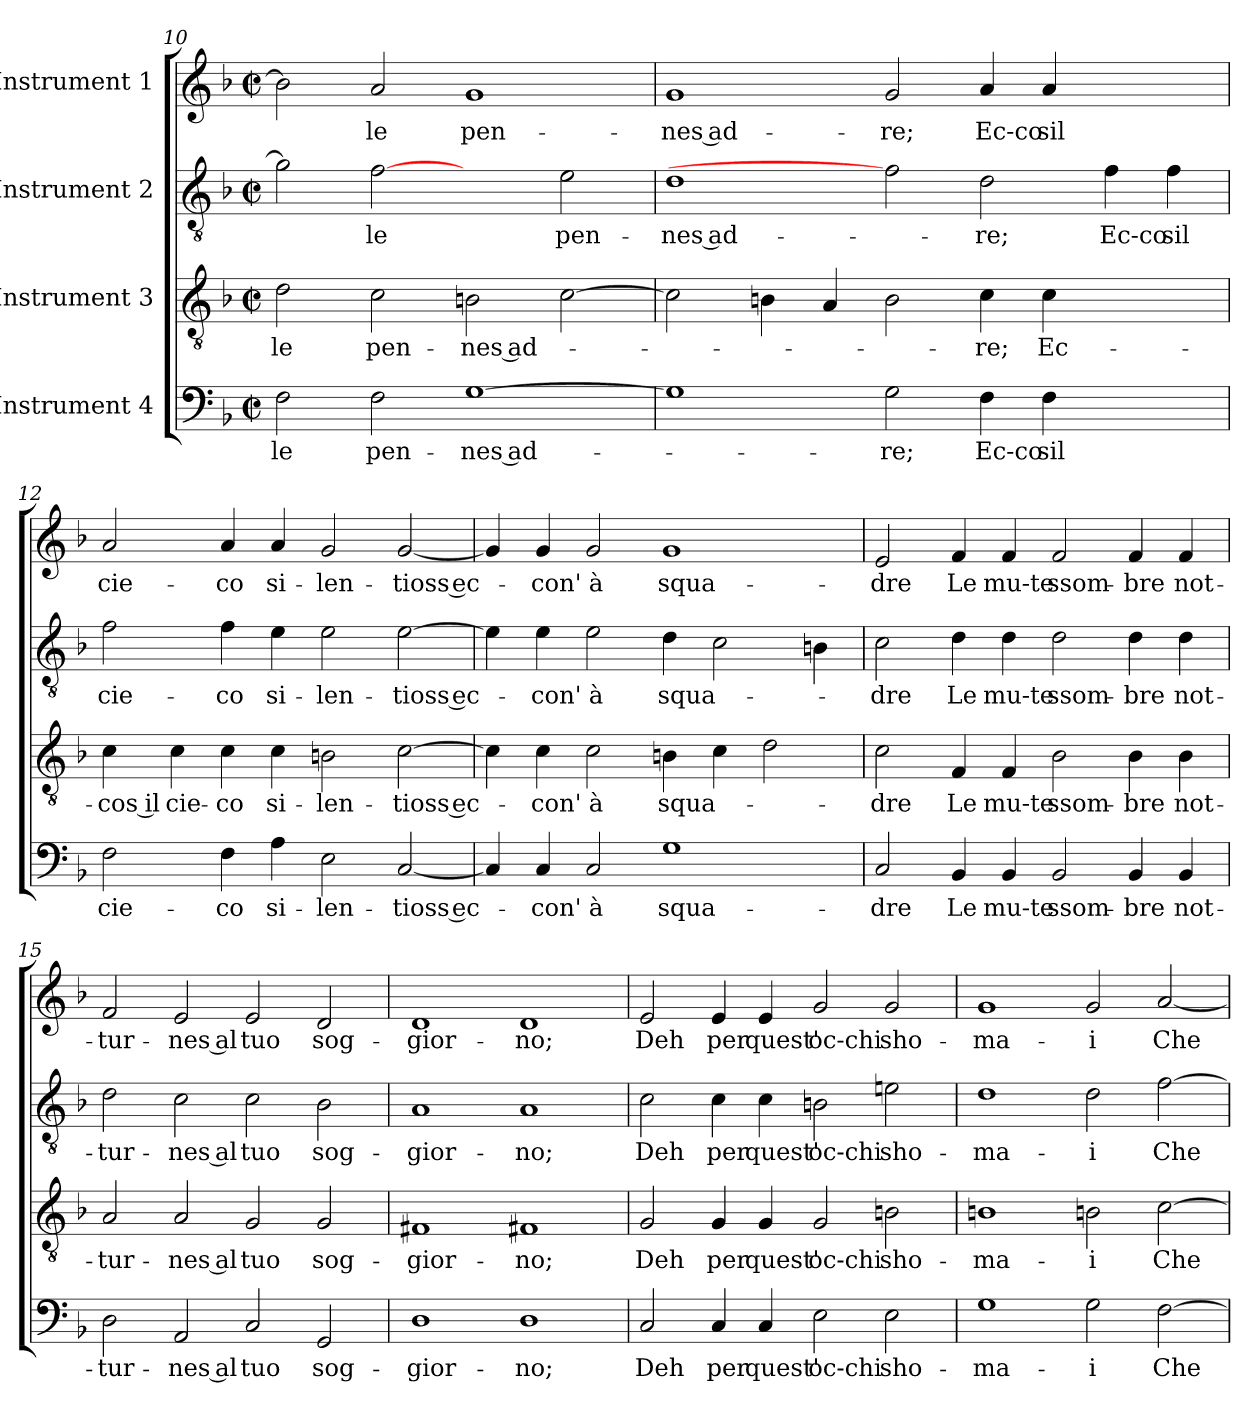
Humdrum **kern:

**kern	**text	**kern	**text	**kern	**text	**kern	**text
*part4	*part4	*part3	*part3	*part2	*part2	*part1	*part1
*staff4	*staff4	*staff3	*staff3	*staff2	*staff2	*staff1	*staff1
*I"Instrument 4	*	*I"Instrument 3	*	*I"Instrument 2	*	*I"Instrument 1	*
*clefF4	*	*clefGv2	*	*clefGv2	*	*clefG2	*
*k[b-]	*	*k[b-]	*	*k[b-]	*	*k[b-]	*
*F:	*	*F:	*	*F:	*	*F:	*
*M2/2	*	*M2/2	*	*M2/2	*	*M2/2	*
*met(c|)	*	*met(c|)	*	*met(c|)	*	*met(c|)	*
=10	=10	=10	=10	=10	=10	=10	=10
!	!LO:LY:b:cj	!	!LO:LY:b:cj	!	!	!	!
2F\	-le	2d\	-le	2g\]	.	2b-\]	.
!	!LO:LY:b:cj	!	!LO:LY:b:cj	!	!LO:LY:b:cj	!	!LO:LY:b:cj
2F\	pen-	2c\	pen-	[2f	-le	2a/	-le
!	!LO:LY:b:rj	!	!LO:LY:b:rj	!	!	!	!LO:LY:b:cj
[>1G	-nes ad-	2Bn\	-nes ad-	2ryy	.	1g	pen-
!	!	!	!	!	!LO:LY:b:cj	!	!
.	.	[>2c\	.	2e\	pen-	.	.
=11	=11	=11	=11	=11	=11	=11	=11
!	!	!	!	!	!LO:LY:b:rj	!	!LO:LY:b:rj
1G]	.	2c\]	.	1d	-nes ad-	1g	-nes ad-
.	.	4Bn\	.	.	.	.	.
.	.	4A/	.	.	.	.	.
!	!LO:LY:b:cj	!	!	!	!	!	!LO:LY:b:cj
2G\	-re;	2B\	.	2f]	.	2g/	-re;
!	!LO:LY:b	!	!LO:LY:b:cj	!	!LO:LY:b:cj	!	!LO:LY:b
4F\	Ec-co	4c\	-re;	2d\	-re;	4a/	Ec-co
!	!LO:LY:b	!	!LO:LY:b:cj	!	!	!	!LO:LY:b
4F\	sil	4c\	Ec-	.	.	4a/	sil
!	!	!	!	!	!LO:LY:b	!	!
2ryy	.	2ryy	.	4f\	Ec-co	2ryy	.
!	!	!	!	!	!LO:LY:b	!	!
.	.	.	.	4f\	sil	.	.
=12	=12	=12	=12	=12	=12	=12	=12
!	!LO:LY:b:cj	!	!LO:LY:b:rj	!	!LO:LY:b:cj	!	!LO:LY:b:cj
2F\	cie-	4c\	-cos il	2f\	cie-	2a/	cie-
!	!	!	!LO:LY:b	!	!	!	!
.	.	4c\	cie-	.	.	.	.
!	!LO:LY:b:cj	!	!LO:LY:b:rj	!	!LO:LY:b:cj	!	!LO:LY:b:cj
4F\	-co	4c\	-co	4f\	-co	4a/	-co
!	!LO:LY:b:cj	!	!LO:LY:b:cj	!	!LO:LY:b:cj	!	!LO:LY:b:cj
4A\	si-	4c\	si-	4e\	si-	4a/	si-
!	!LO:LY:b:cj	!	!LO:LY:b:cj	!	!LO:LY:b:cj	!	!LO:LY:b:cj
2E\	-len-	2Bn\	-len-	2e\	-len-	2g/	-len-
!	!LO:LY:b:rj	!	!LO:LY:b:rj	!	!LO:LY:b:rj	!	!LO:LY:b:rj
[>2C/	-tioss ec-	[<2c\	-tioss ec-	[<2e\	-tioss ec-	[>2g/	-tioss ec-
!!LO:PB:g=z
=13	=13	=13	=13	=13	=13	=13	=13
4C/]	.	4c\]	.	4e\]	.	4g/]	.
!	!LO:LY:b:cj	!	!LO:LY:b:cj	!	!LO:LY:b:cj	!	!LO:LY:b:cj
4C/	-con'	4c\	-con'	4e\	-con'	4g/	-con'
!	!LO:LY:b:cj	!	!LO:LY:b:cj	!	!LO:LY:b:cj	!	!LO:LY:b:cj
2C/	à	2c\	à	2e\	à	2g/	à
!	!LO:LY:b:cj	!	!LO:LY:b:cj	!	!LO:LY:b	!	!LO:LY:b:cj
1G	squa-	4Bn\	squa-	4d\	squa-	1g	squa-
.	.	4c\	.	2c\	.	.	.
.	.	2d\	.	.	.	.	.
.	.	.	.	4Bn\	.	.	.
=14	=14	=14	=14	=14	=14	=14	=14
!	!LO:LY:b:cj	!	!LO:LY:b:cj	!	!LO:LY:b:cj	!	!LO:LY:b:cj
2C/	-dre	2c\	-dre	2c\	-dre	2e/	-dre
!	!LO:LY:b:cj	!	!LO:LY:b:cj	!	!LO:LY:b:cj	!	!LO:LY:b:cj
4BB-/	Le	4F/	Le	4d\	Le	4f/	Le
!	!LO:LY:b:cj	!	!LO:LY:b:cj	!	!LO:LY:b:cj	!	!LO:LY:b:cj
4BB-/	mu-te	4F/	mu-te	4d\	mu-te	4f/	mu-te
!	!LO:LY:b:rj	!	!LO:LY:b:rj	!	!LO:LY:b:rj	!	!LO:LY:b:rj
2BB-/	ssom-	2B-\	ssom-	2d\	ssom-	2f/	ssom-
!	!LO:LY:b:cj	!	!LO:LY:b:cj	!	!LO:LY:b:cj	!	!LO:LY:b:cj
4BB-/	-bre	4B-\	-bre	4d\	-bre	4f/	-bre
!	!LO:LY:b:cj	!	!LO:LY:b:cj	!	!LO:LY:b:cj	!	!LO:LY:b:cj
4BB-/	not-	4B-\	not-	4d\	not-	4f/	not-
=15	=15	=15	=15	=15	=15	=15	=15
!	!LO:LY:b:cj	!	!LO:LY:b:cj	!	!LO:LY:b:cj	!	!LO:LY:b:cj
2D\	-tur-	2A/	-tur-	2d\	-tur-	2f/	-tur-
!	!LO:LY:b:rj	!	!LO:LY:b:rj	!	!LO:LY:b:rj	!	!LO:LY:b:rj
2AA/	-nes al	2A/	-nes al	2c\	-nes al	2e/	-nes al
!	!LO:LY:b:cj	!	!LO:LY:b:cj	!	!LO:LY:b:cj	!	!LO:LY:b:cj
2C/	tuo	2G/	tuo	2c\	tuo	2e/	tuo
!	!LO:LY:b:cj	!	!LO:LY:b:cj	!	!LO:LY:b:cj	!	!LO:LY:b:cj
2GG/	sog-	2G/	sog-	2B-\	sog-	2d/	sog-
=16	=16	=16	=16	=16	=16	=16	=16
!	!LO:LY:b:cj	!	!LO:LY:b:cj	!	!LO:LY:b:cj	!	!LO:LY:b:cj
1D	-gior-	1F#X	-gior-	1A	-gior-	1d	-gior-
!	!LO:LY:b:cj	!	!LO:LY:b:cj	!	!LO:LY:b:cj	!	!LO:LY:b:cj
1D	-no;	1F#X	-no;	1A	-no;	1d	-no;
!!LO:LB:g=z
=17	=17	=17	=17	=17	=17	=17	=17
!	!LO:LY:b:cj	!	!LO:LY:b:cj	!	!LO:LY:b:cj	!	!LO:LY:b:cj
2C/	Deh	2G/	Deh	2c\	Deh	2e/	Deh
!	!LO:LY:b:cj	!	!LO:LY:b:cj	!	!LO:LY:b:cj	!	!LO:LY:b:cj
4C/	per	4G/	per	4c\	per	4e/	per
!	!LO:LY:b:cj	!	!LO:LY:b:cj	!	!LO:LY:b:cj	!	!LO:LY:b:cj
4C/	quest'	4G/	quest'	4c\	quest'	4e/	quest'
!	!LO:LY:b	!	!LO:LY:b	!	!LO:LY:b	!	!LO:LY:b
2E\	oc-chi	2G/	oc-chi	2Bn\	oc-chi	2g/	oc-chi
!	!LO:LY:b	!	!LO:LY:b	!	!LO:LY:b	!	!LO:LY:b
2E\	sho-	2Bn\	sho-	2en\	sho-	2g/	sho-
=18	=18	=18	=18	=18	=18	=18	=18
!	!LO:LY:b:cj	!	!LO:LY:b:cj	!	!LO:LY:b:cj	!	!LO:LY:b:cj
1G	-ma-	1Bn	-ma-	1d	-ma-	1g	-ma-
!	!LO:LY:b:cj	!	!LO:LY:b:cj	!	!LO:LY:b:cj	!	!LO:LY:b:cj
2G\	-i	2Bn\	-i	2d\	-i	2g/	-i
!	!LO:LY:b:cj	!	!LO:LY:b:cj	!	!LO:LY:b:cj	!	!LO:LY:b:cj
[>2F\	Che	[>2c\	Che	[>2f\	Che	[<2a/	Che
=	=	=	=	=	=	=	=
*-	*-	*-	*-	*-	*-	*-	*-
